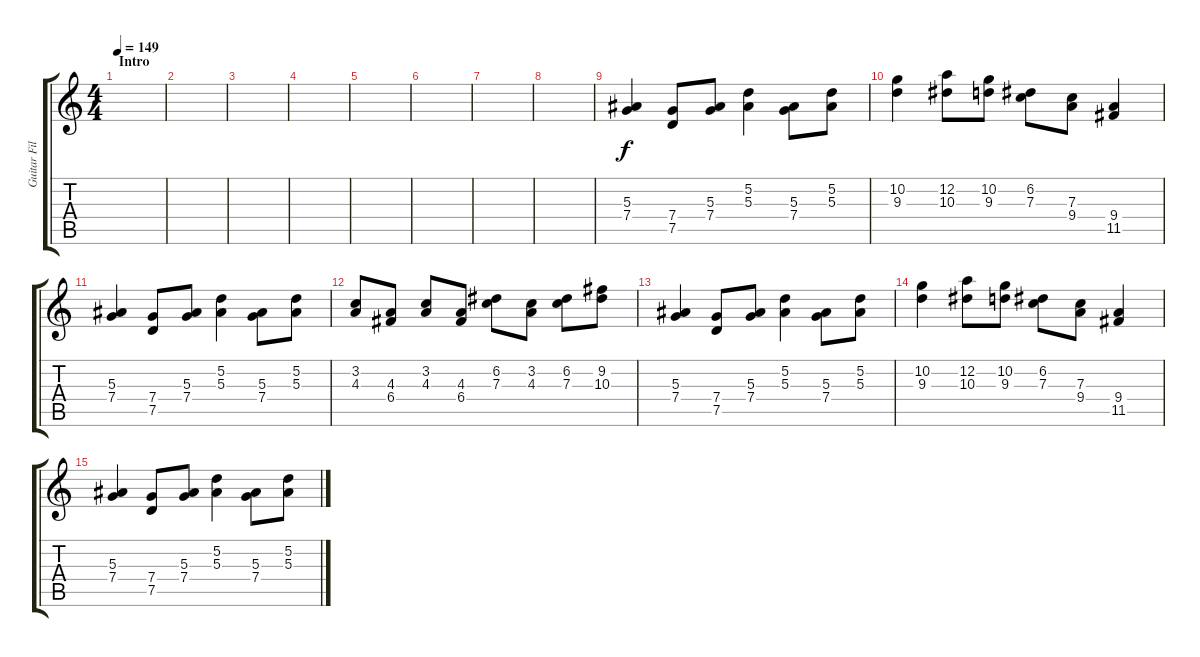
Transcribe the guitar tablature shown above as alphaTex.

\track ("Guitar Fill" "Guitar Fil") {instrument overdrivenguitar}
\staff {score tabs}
\tuning (D4 A3 F3 C3 G2 D2) {hide}
\ts (4 4)
\section ("" "Intro")
\tempo 149
\clef g2
\ks c
|
|
|
|
|
|
|
|
(5.3 7.4).4 (7.4 7.5).8 (5.3 7.4).8 (5.2 5.3).4 (5.3 7.4).8 (5.2 5.3).8 |
(10.2 9.3).4 (12.2 10.3).8 (10.2 9.3).8 (6.2 7.3).8 (7.3 9.4).8 (9.4 11.5).4 |
(5.3 7.4).4 (7.4 7.5).8 (5.3 7.4).8 (5.2 5.3).4 (5.3 7.4).8 (5.2 5.3).8 |
(3.2 4.3).8 (4.3 6.4).8 (3.2 4.3).8 (4.3 6.4).8 (6.2 7.3).8 (3.2 4.3).8 (6.2 7.3).8 (9.2 10.3).8 |
(5.3 7.4).4 (7.4 7.5).8 (5.3 7.4).8 (5.2 5.3).4 (5.3 7.4).8 (5.2 5.3).8 |
(10.2 9.3).4 (12.2 10.3).8 (10.2 9.3).8 (6.2 7.3).8 (7.3 9.4).8 (9.4 11.5).4 |
(5.3 7.4).4 (7.4 7.5).8 (5.3 7.4).8 (5.2 5.3).4 (5.3 7.4).8 (5.2 5.3).8
